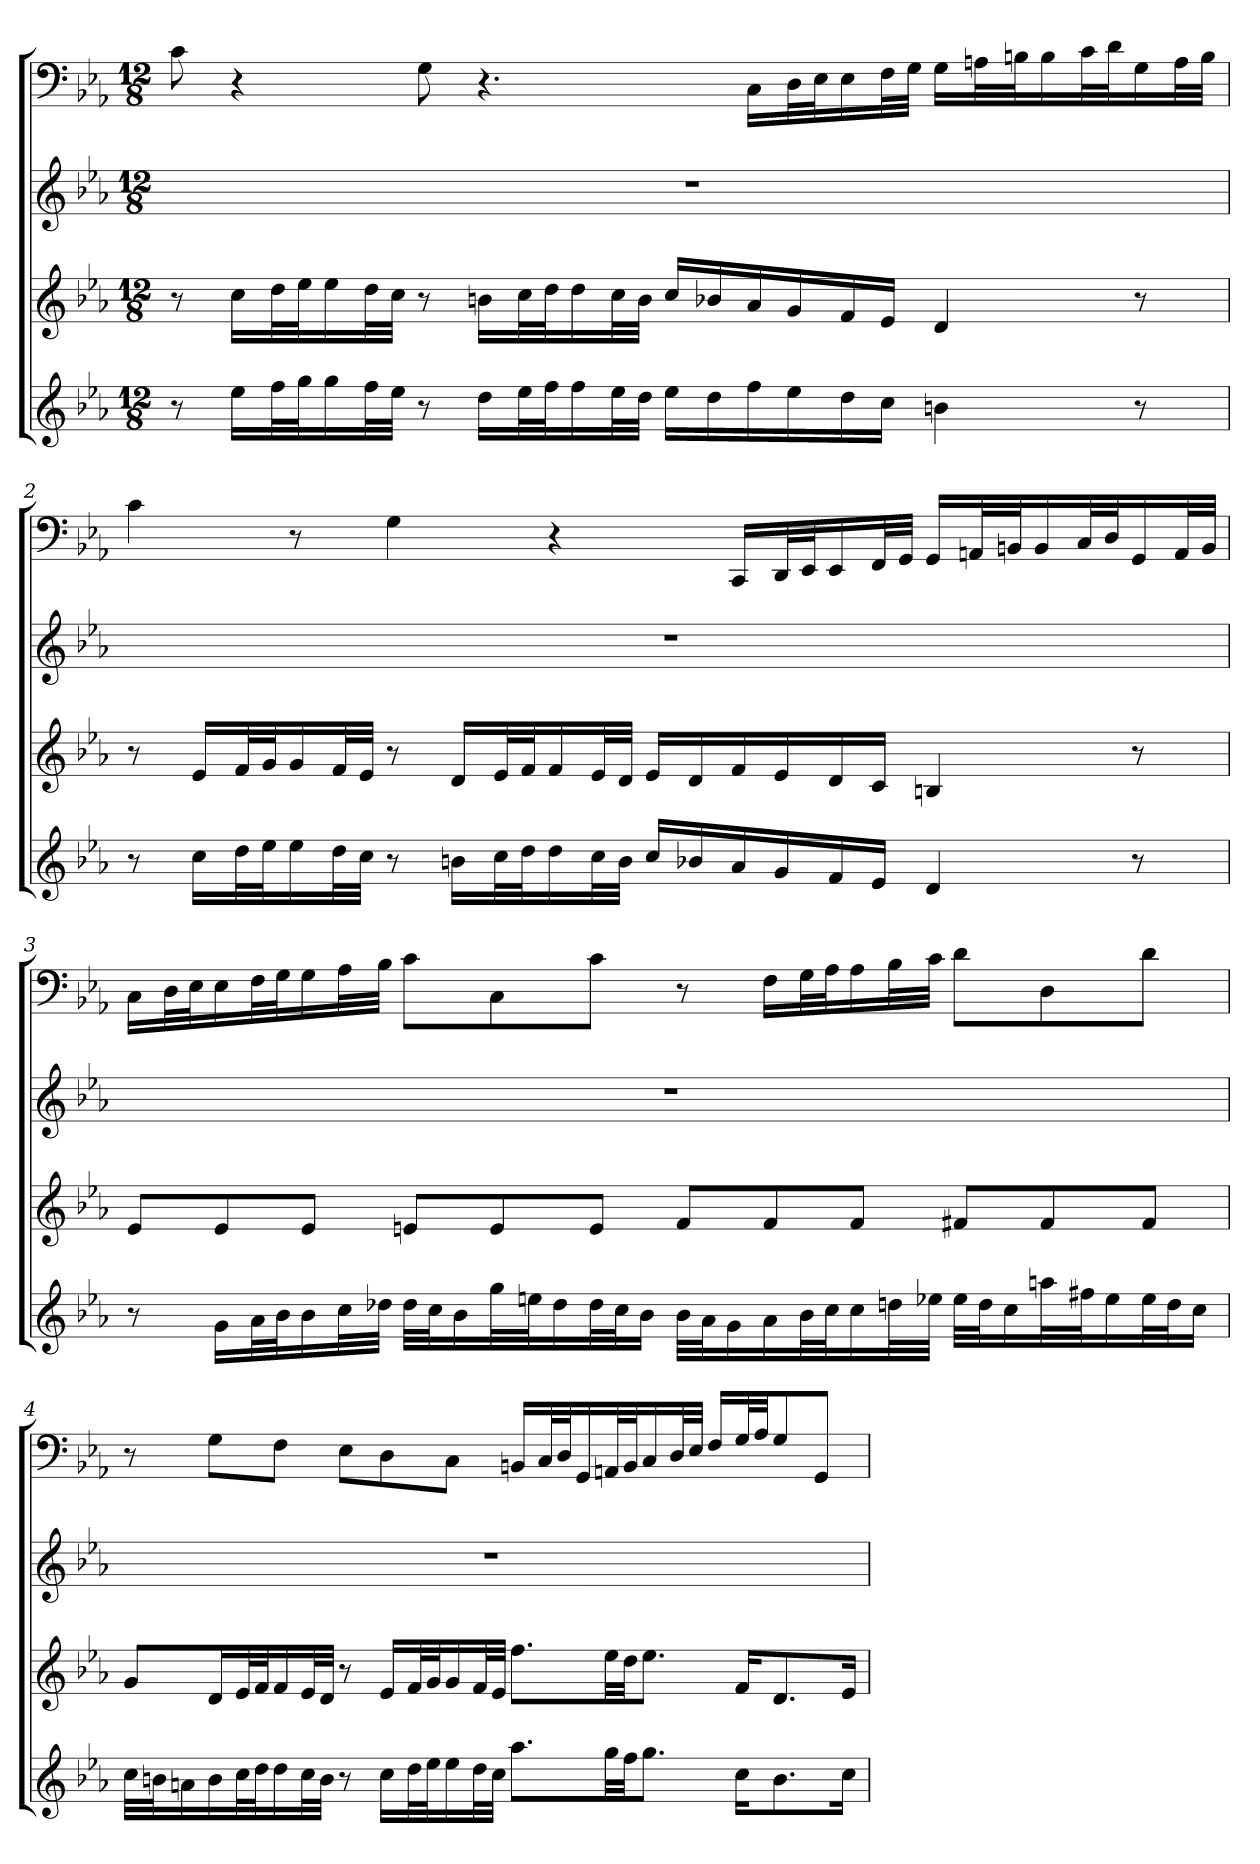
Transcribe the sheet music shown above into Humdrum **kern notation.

**kern	**kern	**kern	**kern
*part4	*part3	*part2	*part1
*staff4	*staff3	*staff2	*staff1
*clefG2	*clefG2	*clefG2	*clefF4
*k[b-e-a-]	*k[b-e-a-]	*k[b-e-a-]	*k[b-e-a-]
*c:	*c:	*c:	*c:
*M12/8	*M12/8	*M12/8	*M12/8
=1	=1	=1	=1
8r	8r	1.r	8c
16ee-\LL	16cc\LL	.	4r
32ff\L	32dd\L	.	.
32gg\J	32ee-\J	.	.
16gg\	16ee-\	.	.
32ff\L	32dd\L	.	.
32ee-\JJJ	32cc\JJJ	.	.
8r	8r	.	8G
16dd\LL	16bn\LL	.	4.r
32ee-\L	32cc\L	.	.
32ff\J	32dd\J	.	.
16ff\	16dd\	.	.
32ee-\L	32cc\L	.	.
32dd\JJJ	32b\JJJ	.	.
16ee-\LL	16cc/LL	.	.
16dd\	16b-X/	.	.
16ff\	16a-/	.	16C\LL
16ee-\	16g/	.	32D\L
.	.	.	32E-\J
16dd\	16f/	.	16E-\
16cc\JJ	16e-/JJ	.	32F\L
.	.	.	32G\JJJ
4bn	4d	.	16G\LL
.	.	.	32An\L
.	.	.	32Bn\J
.	.	.	16B\
.	.	.	32c\L
.	.	.	32d\J
8r	8r	.	16G\
.	.	.	32A\L
.	.	.	32B\JJJ
=2	=2	=2	=2
8r	8r	1.r	4c
16cc\LL	16e-/LL	.	.
32dd\L	32f/L	.	.
32ee-\J	32g/J	.	.
16ee-\	16g/	.	8r
32dd\L	32f/L	.	.
32cc\JJJ	32e-/JJJ	.	.
8r	8r	.	4G
16bn\LL	16d/LL	.	.
32cc\L	32e-/L	.	.
32dd\J	32f/J	.	.
16dd\	16f/	.	4r
32cc\L	32e-/L	.	.
32b\JJJ	32d/JJJ	.	.
16cc/LL	16e-/LL	.	.
16b-X/	16d/	.	.
16a-/	16f/	.	16CC/LL
16g/	16e-/	.	32DD/L
.	.	.	32EE-/J
16f/	16d/	.	16EE-/
16e-/JJ	16c/JJ	.	32FF/L
.	.	.	32GG/JJJ
4d	4Bn	.	16GG/LL
.	.	.	32AAn/L
.	.	.	32BBn/J
.	.	.	16BB/
.	.	.	32C/L
.	.	.	32D/J
8r	8r	.	16GG/
.	.	.	32AA/L
.	.	.	32BB/JJJ
=3	=3	=3	=3
8r	8e-/L	1.r	16C\LL
.	.	.	32D\L
.	.	.	32E-\J
16g\LL	8e-/	.	16E-\
32a-\L	.	.	32F\L
32b-\J	.	.	32G\J
16b-\	8e-/J	.	16G\
32cc\L	.	.	32A-\L
32dd-X\JJJ	.	.	32B-\JJJ
32dd-\LLL	8en/L	.	8c\L
32cc\J	.	.	.
16b-\	.	.	.
32gg\L	8e/	.	8C\
32een\J	.	.	.
16dd-\	.	.	.
32dd-\L	8e/J	.	8c\J
32cc\J	.	.	.
16b-\JJ	.	.	.
32b-\LLL	8f/L	.	8r
32a-\J	.	.	.
16g\	.	.	.
16a-\	8f/	.	16F\LL
32b-\L	.	.	32G\L
32cc\J	.	.	32A-\J
16cc\	8f/J	.	16A-\
32ddn\L	.	.	32B-\L
32ee-X\JJJ	.	.	32c\JJJ
32ee-\LLL	8f#X/L	.	8d\L
32dd\J	.	.	.
16cc\	.	.	.
32aan\L	8f#/	.	8D\
32ff#X\J	.	.	.
16ee-\	.	.	.
32ee-\L	8f#/J	.	8d\J
32dd\J	.	.	.
16cc\JJ	.	.	.
=4	=4	=4	=4
32cc\LLL	8g/L	1.r	8r
32bn\J	.	.	.
16an\	.	.	.
16b\	16d/L	.	8G\L
32cc\L	32e-/L	.	.
32dd\J	32f/J	.	.
16dd\	16f/	.	8F\J
32cc\L	32e-/L	.	.
32b\JJJ	32d/JJJ	.	.
8r	8r	.	8E-\L
16cc\LL	16e-/LL	.	8D\
32dd\L	32f/L	.	.
32ee-\J	32g/J	.	.
16ee-\	16g/	.	8C\J
32dd\L	32f/L	.	.
32cc\JJJ	32e-/JJJ	.	.
8.aa-\L	8.ff\L	.	16BBn/LL
.	.	.	32C/L
.	.	.	32D/J
.	.	.	16GG/
32gg\LL	32ee-\LL	.	32AAn/L
32ff\JJ	32dd\JJ	.	32BB/J
8.gg\J	8.ee-\J	.	16C/
.	.	.	32D/L
.	.	.	32E-/JJJ
.	.	.	16F/LL
16cc\KL	16f/KL	.	32G/L
.	.	.	32A-/JJ
8.b\	8.d/	.	8G/
.	.	.	8GG/J
16cc\Jk	16e-/Jk	.	.
=	=	=	=
*-	*-	*-	*-
